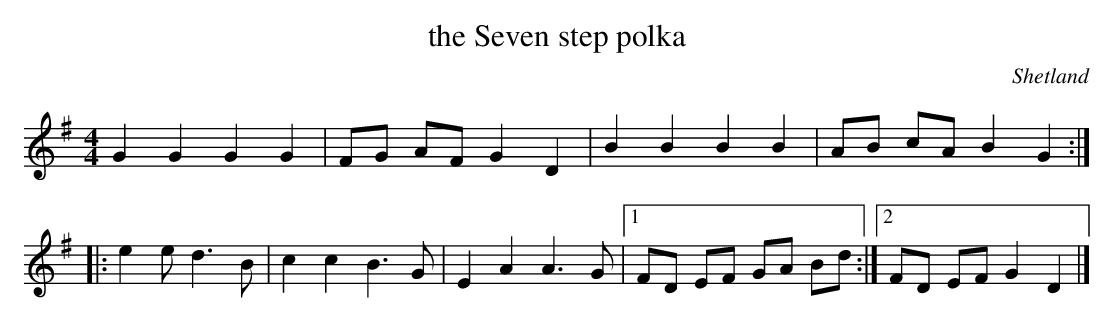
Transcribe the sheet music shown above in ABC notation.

X:1
T:the Seven step polka
O:Shetland
M:4/4
K:G
G2G2G2G2 | FG AF G2D2 | \
B2B2B2B2 | AB cA B2G2 :|
|:\
e2ed3B | c2c2 B3G | E2A2A3G \
|1 FD EF GA Bd :|2 FD EF G2D2 |]
